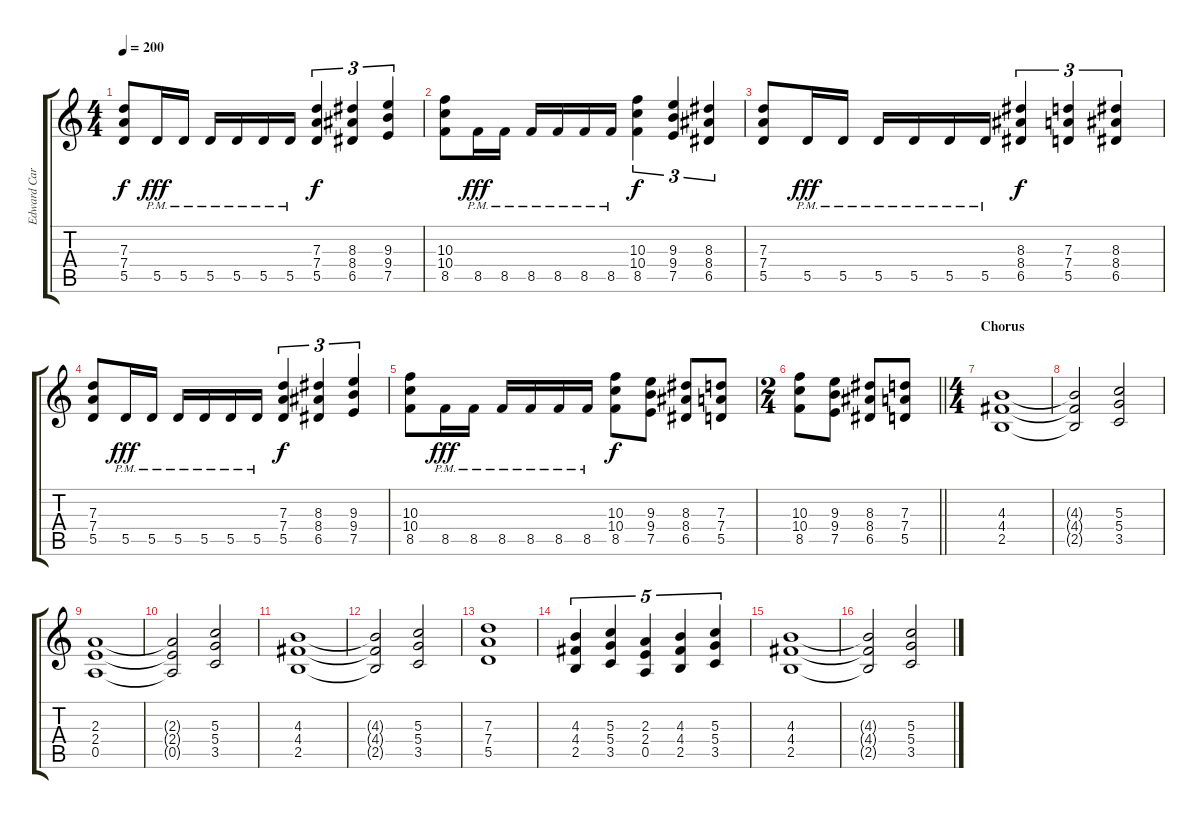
\track ("Edward Carlson" "Edward Car") {instrument overdrivenguitar}
\staff {score tabs}
\tuning (E4 B3 G3 D3 A2 E2) {hide}
\ts (4 4)
\tempo 200
\clef g2
\ks c
(7.3 7.4 5.5).8{dy f} 5.5{pm}.16{dy fff} 5.5{pm}.16 5.5{pm}.16 5.5{pm}.16 5.5{pm}.16 5.5{pm}.16 (7.3 7.4 5.5).4{tu (3 2) dy f} (8.3 8.4 6.5).4{tu (3 2)} (9.3 9.4 7.5).4{tu (3 2)} |
(10.3 10.4 8.5).8 8.5{pm}.16{dy fff} 8.5{pm}.16 8.5{pm}.16 8.5{pm}.16 8.5{pm}.16 8.5{pm}.16 (10.3 10.4 8.5).4{tu (3 2) dy f} (9.3 9.4 7.5).4{tu (3 2)} (8.3 8.4 6.5).4{tu (3 2)} |
(7.3 7.4 5.5).8 5.5{pm}.16{dy fff} 5.5{pm}.16 5.5{pm}.16 5.5{pm}.16 5.5{pm}.16 5.5{pm}.16 (8.3 8.4 6.5).4{tu (3 2) dy f} (7.3 7.4 5.5).4{tu (3 2)} (8.3 8.4 6.5).4{tu (3 2)} |
(7.3 7.4 5.5).8 5.5{pm}.16{dy fff} 5.5{pm}.16 5.5{pm}.16 5.5{pm}.16 5.5{pm}.16 5.5{pm}.16 (7.3 7.4 5.5).4{tu (3 2) dy f} (8.3 8.4 6.5).4{tu (3 2)} (9.3 9.4 7.5).4{tu (3 2)} |
(10.3 10.4 8.5).8 8.5{pm}.16{dy fff} 8.5{pm}.16 8.5{pm}.16 8.5{pm}.16 8.5{pm}.16 8.5{pm}.16 (10.3 10.4 8.5).8{dy f} (9.3 9.4 7.5).8 (8.3 8.4 6.5).8 (7.3 7.4 5.5).8 |
\ts (2 4)
\barLineRight lightlight
(10.3 10.4 8.5).8 (9.3 9.4 7.5).8 (8.3 8.4 6.5).8 (7.3 7.4 5.5).8 |
\ts (4 4)
\section ("" "Chorus")
(4.3 4.4 2.5).1 |
(4.3{t} 4.4{t} 2.5{t}).2 (5.3 5.4 3.5).2 |
(2.3 2.4 0.5).1 |
(2.3{t} 2.4{t} 0.5{t}).2 (5.3 5.4 3.5).2 |
(4.3 4.4 2.5).1 |
(4.3{t} 4.4{t} 2.5{t}).2 (5.3 5.4 3.5).2 |
(7.3 7.4 5.5).1 |
(4.3 4.4 2.5).4{tu (5 4)} (5.3 5.4 3.5).4{tu (5 4)} (2.3 2.4 0.5).4{tu (5 4)} (4.3 4.4 2.5).4{tu (5 4)} (5.3 5.4 3.5).4{tu (5 4)} |
(4.3 4.4 2.5).1 |
(4.3{t} 4.4{t} 2.5{t}).2 (5.3 5.4 3.5).2
